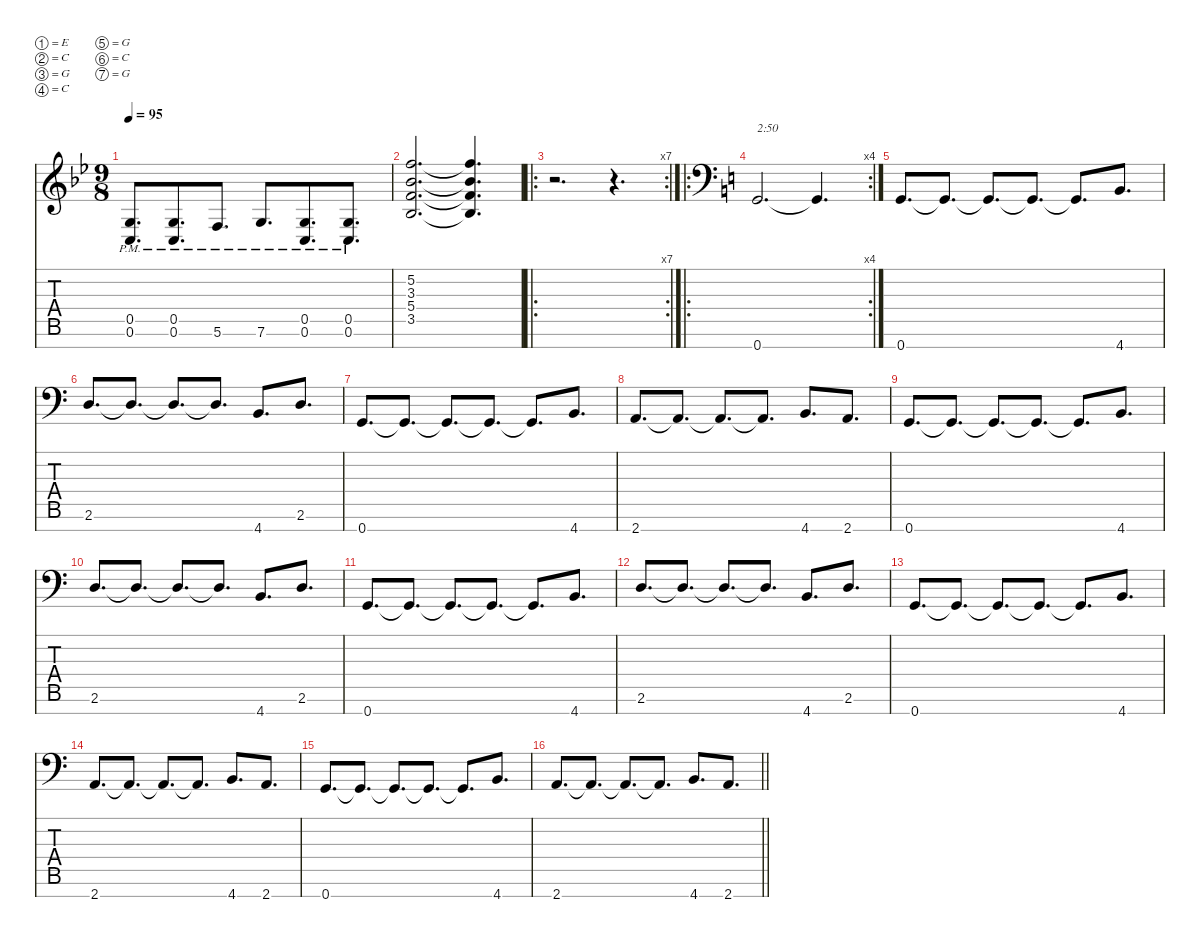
\defaultSystemsLayout 4
\hideDynamics
\bracketExtendMode nobrackets
\singleTrackTrackNamePolicy hidden
\multiTrackTrackNamePolicy hidden
\firstSystemTrackNameMode fullname
\firstSystemTrackNameOrientation horizontal
\otherSystemsTrackNameOrientation horizontal
\track ("Guitar 1" "dist.guit.") {instrument distortionguitar}
\staff {score tabs}
\tuning (E4 C4 G3 C3 G2 C2 G1)
\ts (9 8)
\tempo 95
\clef g2
\ks gminor
(0.5{pm acc forcenatural} 0.6{pm acc forcenatural}).8{d dy f beam Up} (0.5{pm acc forcenatural} 0.6{pm acc forcenatural}).8{d beam Up beam merge} 5.6{pm acc forcenatural}.8{d beam Up beam split} 7.6{pm acc forcenatural}.8{d beam Up beam merge} (0.5{pm acc forcenatural} 0.6{pm acc forcenatural}).8{d beam Up} (0.5{pm acc forcenatural} 0.6{pm acc forcenatural}).8{d beam Up} |
(5.2{acc forcenatural} 3.3{acc b} 5.4{acc forcenatural} 3.5{acc b}).2{d beam Up} (5.2{t acc forcenatural} 3.3{t acc b} 5.4{t acc forcenatural} 3.5{t acc b}).4{d beam Up} |
\ro
\rc 7
r.2{d beam Down} r.4{d beam Down} |
\ro
\rc 4
\clef f4
\ks c
0.7.2{d txt "2:50" beam Up} 0.7{t}.4{d beam Up} |
0.7.8{d beam Up} 0.7{t}.8{d beam Up} 0.7{t}.8{d beam Up} 0.7{t}.8{d beam Up} 0.7{t}.8{d beam Up} 4.7.8{d beam Up} |
2.6.8{d beam Up} 2.6{t}.8{d beam Up} 2.6{t}.8{d beam Up} 2.6{t}.8{d beam Up} 4.7.8{d beam Up} 2.6.8{d beam Up} |
0.7.8{d beam Up} 0.7{t}.8{d beam Up} 0.7{t}.8{d beam Up} 0.7{t}.8{d beam Up} 0.7{t}.8{d beam Up} 4.7.8{d beam Up} |
2.7.8{d beam Up} 2.7{t}.8{d beam Up} 2.7{t}.8{d beam Up} 2.7{t}.8{d beam Up} 4.7.8{d beam Up} 2.7.8{d beam Up} |
0.7.8{d beam Up} 0.7{t}.8{d beam Up} 0.7{t}.8{d beam Up} 0.7{t}.8{d beam Up} 0.7{t}.8{d beam Up} 4.7.8{d beam Up} |
2.6.8{d beam Up} 2.6{t}.8{d beam Up} 2.6{t}.8{d beam Up} 2.6{t}.8{d beam Up} 4.7.8{d beam Up} 2.6.8{d beam Up} |
0.7.8{d beam Up} 0.7{t}.8{d beam Up} 0.7{t}.8{d beam Up} 0.7{t}.8{d beam Up} 0.7{t}.8{d beam Up} 4.7.8{d beam Up} |
2.6.8{d beam Up} 2.6{t}.8{d beam Up} 2.6{t}.8{d beam Up} 2.6{t}.8{d beam Up} 4.7.8{d beam Up} 2.6.8{d beam Up} |
0.7.8{d beam Up} 0.7{t}.8{d beam Up} 0.7{t}.8{d beam Up} 0.7{t}.8{d beam Up} 0.7{t}.8{d beam Up} 4.7.8{d beam Up} |
2.7.8{d beam Up} 2.7{t}.8{d beam Up} 2.7{t}.8{d beam Up} 2.7{t}.8{d beam Up} 4.7.8{d beam Up} 2.7.8{d beam Up} |
0.7.8{d beam Up} 0.7{t}.8{d beam Up} 0.7{t}.8{d beam Up} 0.7{t}.8{d beam Up} 0.7{t}.8{d beam Up} 4.7.8{d beam Up} |
\barLineRight lightlight
2.7.8{d beam Up} 2.7{t}.8{d beam Up} 2.7{t}.8{d beam Up} 2.7{t}.8{d beam Up} 4.7.8{d beam Up} 2.7.8{d beam Up}
